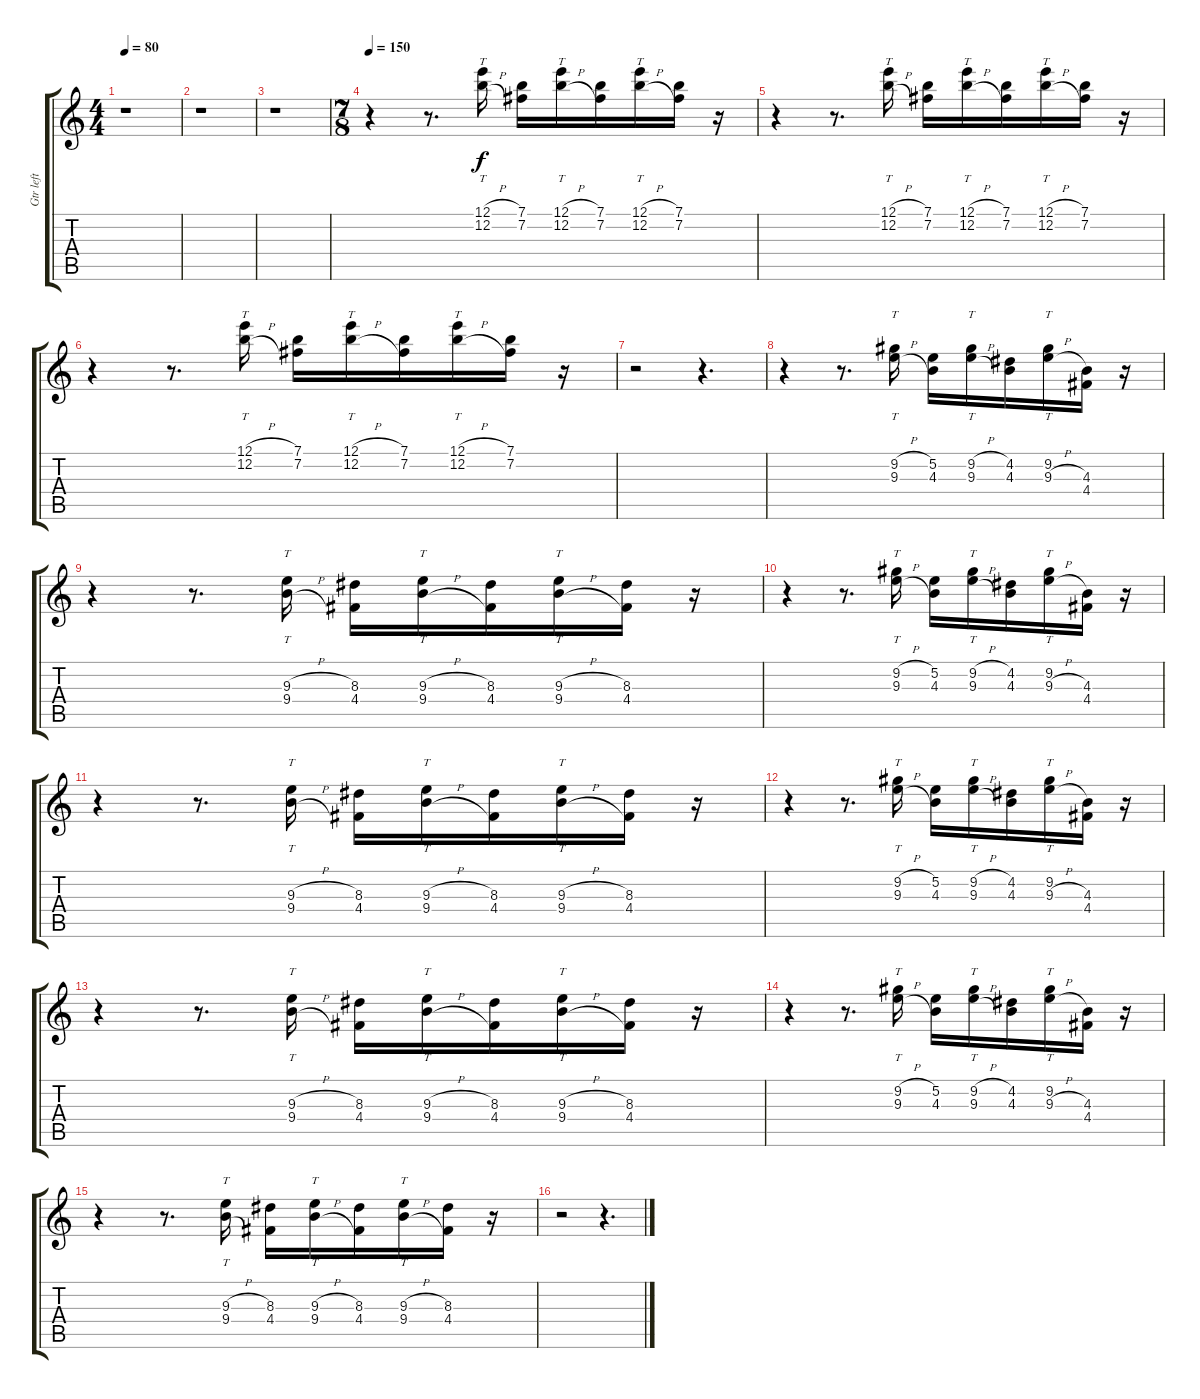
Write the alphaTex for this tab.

\track ("Gtr left" "Gtr left") {instrument overdrivenguitar}
\staff {score tabs}
\tuning (E4 B3 G3 D3 A2 E2) {hide}
\ts (4 4)
\tempo 80
\clef g2
\ks c
r.1{dy f} |
r.1 |
r.1 |
\ts (7 8)
\tempo 150
r.4 r.8{d} (12.1{h} 12.2{h}).16{tt} (7.1 7.2).16 (12.1{h} 12.2{h}).16{tt} (7.1 7.2).16 (12.1{h} 12.2{h}).16{tt} (7.1 7.2).16 r.16 |
r.4 r.8{d} (12.1{h} 12.2{h}).16{tt} (7.1 7.2).16 (12.1{h} 12.2{h}).16{tt} (7.1 7.2).16 (12.1{h} 12.2{h}).16{tt} (7.1 7.2).16 r.16 |
r.4 r.8{d} (12.1{h} 12.2{h}).16{tt} (7.1 7.2).16 (12.1{h} 12.2{h}).16{tt} (7.1 7.2).16 (12.1{h} 12.2{h}).16{tt} (7.1 7.2).16 r.16 |
r.2 r.4{d} |
r.4 r.8{d} (9.2{h} 9.3{h}).16{tt} (5.2 4.3).16 (9.2{h} 9.3{h}).16{tt} (4.2 4.3).16 (9.2 9.3{h}).16{tt} (4.3 4.4).16 r.16 |
r.4 r.8{d} (9.3{h} 9.4{h}).16{tt} (8.3 4.4).16 (9.3{h} 9.4{h}).16{tt} (8.3 4.4).16 (9.3{h} 9.4{h}).16{tt} (8.3 4.4).16 r.16 |
r.4 r.8{d} (9.2{h} 9.3{h}).16{tt} (5.2 4.3).16 (9.2{h} 9.3{h}).16{tt} (4.2 4.3).16 (9.2 9.3{h}).16{tt} (4.3 4.4).16 r.16 |
r.4 r.8{d} (9.3{h} 9.4{h}).16{tt} (8.3 4.4).16 (9.3{h} 9.4{h}).16{tt} (8.3 4.4).16 (9.3{h} 9.4{h}).16{tt} (8.3 4.4).16 r.16 |
r.4 r.8{d} (9.2{h} 9.3{h}).16{tt} (5.2 4.3).16 (9.2{h} 9.3{h}).16{tt} (4.2 4.3).16 (9.2 9.3{h}).16{tt} (4.3 4.4).16 r.16 |
r.4 r.8{d} (9.3{h} 9.4{h}).16{tt} (8.3 4.4).16 (9.3{h} 9.4{h}).16{tt} (8.3 4.4).16 (9.3{h} 9.4{h}).16{tt} (8.3 4.4).16 r.16 |
r.4 r.8{d} (9.2{h} 9.3{h}).16{tt} (5.2 4.3).16 (9.2{h} 9.3{h}).16{tt} (4.2 4.3).16 (9.2 9.3{h}).16{tt} (4.3 4.4).16 r.16 |
r.4 r.8{d} (9.3{h} 9.4{h}).16{tt} (8.3 4.4).16 (9.3{h} 9.4{h}).16{tt} (8.3 4.4).16 (9.3{h} 9.4{h}).16{tt} (8.3 4.4).16 r.16 |
r.2 r.4{d}
